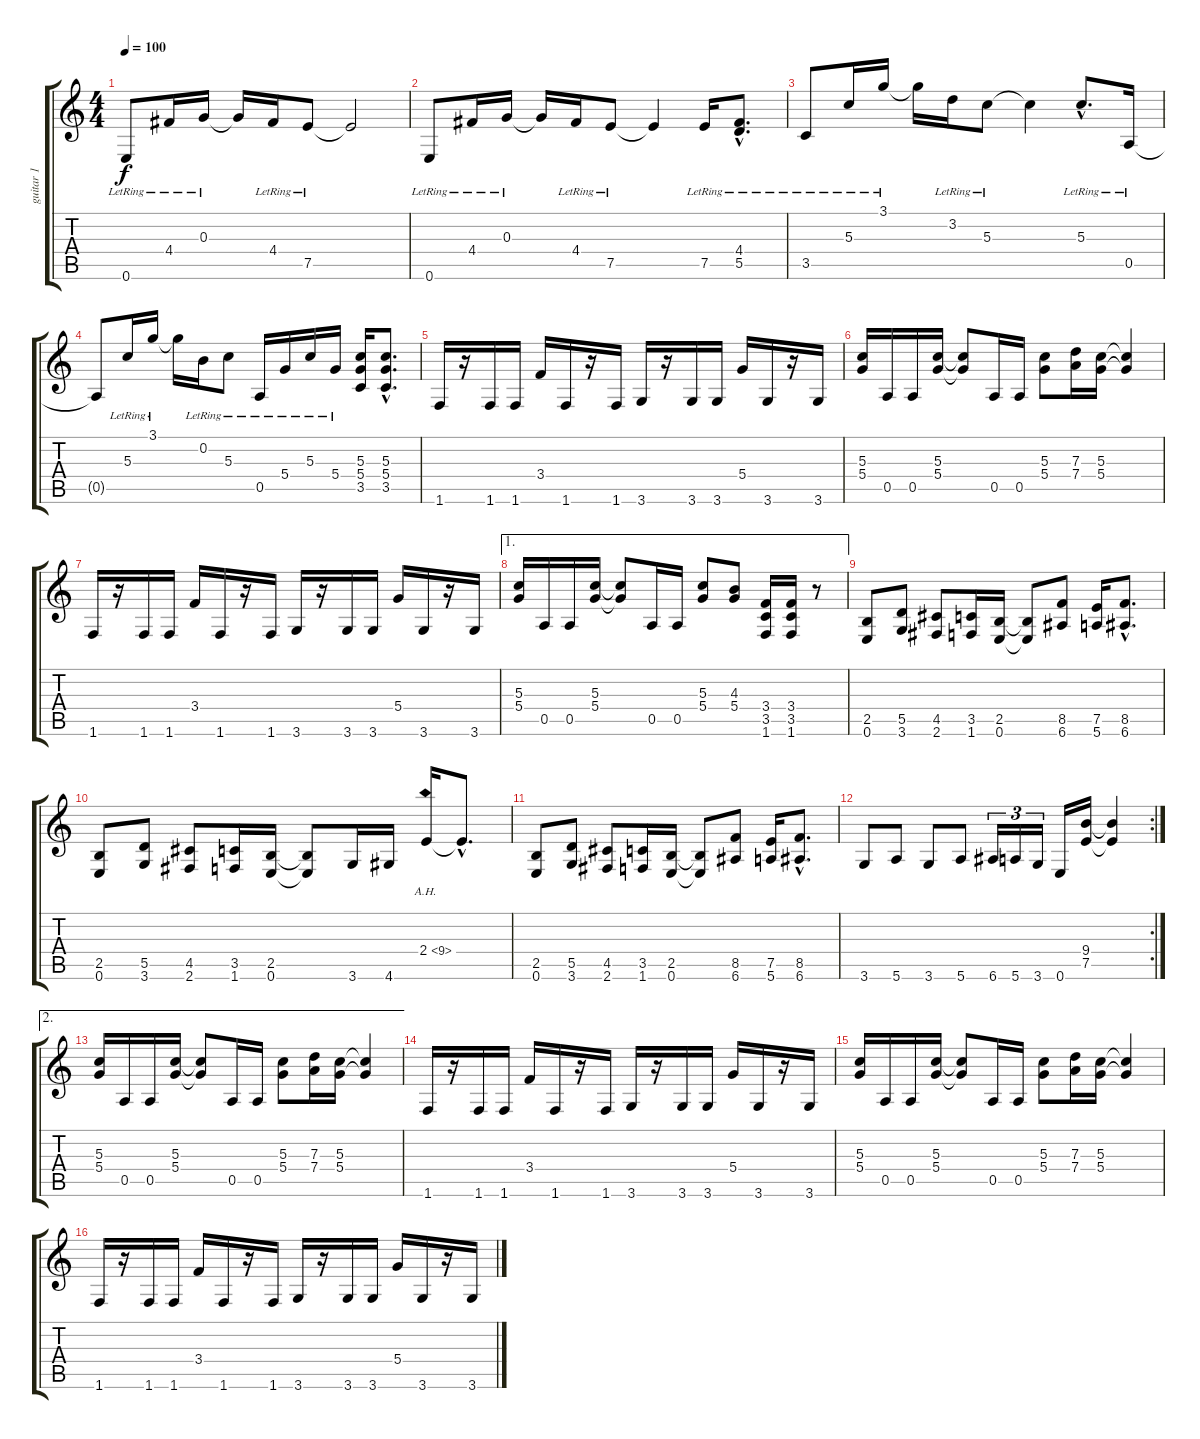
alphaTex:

\track ("guitar 1" "guitar 1") {instrument acousticguitarsteel}
\staff {score tabs}
\tuning (E4 B3 G3 D3 A2 E2) {hide}
\ts (4 4)
\tempo 100
\clef g2
\ks c
0.6{lr}.8{dy f} 4.4{lr}.16 0.3{lr}.16 0.3{t}.16 4.4{lr}.16 7.5{lr}.8 7.5{t}.2 |
0.6{lr}.8 4.4{lr}.16 0.3{lr}.16 0.3{t}.16 4.4{lr}.16 7.5{lr}.8 7.5{t}.4 7.5{lr}.16 (4.4{hac lr} 5.5{hac lr}).8{d} |
3.5{lr}.8 5.3{lr}.16 3.1{lr}.16 3.1{t}.16 3.2{lr}.16 5.3{lr}.8 5.3{t}.4 5.3{hac lr}.8{d} 0.5{lr}.16 |
0.5{t}.8 5.3{lr}.16 3.1{lr}.16 3.1{t}.16 0.2{lr}.16 5.3{lr}.8 0.5{lr}.16 5.4{lr}.16 5.3{lr}.16 5.4{lr}.16 (5.3 5.4 3.5).16{instrument distortionguitar} (5.3{hac} 5.4{hac} 3.5{hac}).8{d} |
1.6.16 r.16 1.6.16 1.6.16 3.4.16 1.6.16 r.16 1.6.16 3.6.16 r.16 3.6.16 3.6.16 5.4.16 3.6.16 r.16 3.6.16 |
(5.3 5.4).16 0.5.16 0.5.16 (5.3 5.4).16 (5.3{t} 5.4{t}).8 0.5.16 0.5.16 (5.3 5.4).8 (7.3 7.4).16 (5.3 5.4).16 (5.3{t} 5.4{t}).4 |
1.6.16 r.16 1.6.16 1.6.16 3.4.16 1.6.16 r.16 1.6.16 3.6.16 r.16 3.6.16 3.6.16 5.4.16 3.6.16 r.16 3.6.16 |
\ae 1
(5.3 5.4).16 0.5.16 0.5.16 (5.3 5.4).16 (5.3{t} 5.4{t}).8 0.5.16 0.5.16 (5.3 5.4).8 (4.3 5.4).8 (3.4 3.5 1.6).16 (3.4 3.5 1.6).16 r.8 |
(2.5 0.6).8 (5.5 3.6).8 (4.5 2.6).8 (3.5 1.6).16 (2.5 0.6).16 (2.5{t} 0.6{t}).8 (8.5 6.6).8 (7.5 5.6).16 (8.5{hac} 6.6{hac}).8{d} |
(2.5 0.6).8 (5.5 3.6).8 (4.5 2.6).8 (3.5 1.6).16 (2.5 0.6).16 (2.5{t} 0.6{t}).8 3.6.16 4.6.16 2.4{ah 7}.16 2.4{hac t}.8{d} |
(2.5 0.6).8 (5.5 3.6).8 (4.5 2.6).8 (3.5 1.6).16 (2.5 0.6).16 (2.5{t} 0.6{t}).8 (8.5 6.6).8 (7.5 5.6).16 (8.5{hac} 6.6{hac}).8{d} |
\rc 2
3.6.8 5.6.8 3.6.8 5.6.8 6.6.16{tu (3 2)} 5.6.16{tu (3 2)} 3.6.16{tu (3 2)} 0.6.16 (9.4 7.5).16 (9.4{t} 7.5{t}).4 |
\ae 2
(5.3 5.4).16 0.5.16 0.5.16 (5.3 5.4).16 (5.3{t} 5.4{t}).8 0.5.16 0.5.16 (5.3 5.4).8 (7.3 7.4).16 (5.3 5.4).16 (5.3{t} 5.4{t}).4 |
1.6.16 r.16 1.6.16 1.6.16 3.4.16 1.6.16 r.16 1.6.16 3.6.16 r.16 3.6.16 3.6.16 5.4.16 3.6.16 r.16 3.6.16 |
(5.3 5.4).16 0.5.16 0.5.16 (5.3 5.4).16 (5.3{t} 5.4{t}).8 0.5.16 0.5.16 (5.3 5.4).8 (7.3 7.4).16 (5.3 5.4).16 (5.3{t} 5.4{t}).4 |
1.6.16 r.16 1.6.16 1.6.16 3.4.16 1.6.16 r.16 1.6.16 3.6.16 r.16 3.6.16 3.6.16 5.4.16 3.6.16 r.16 3.6.16
